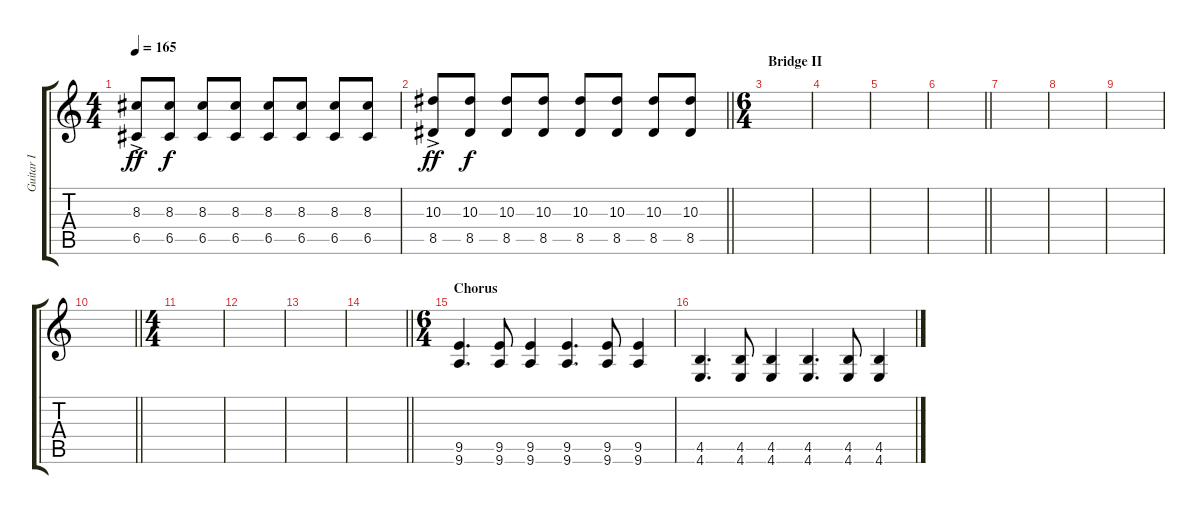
\track ("Guitar I" "Guitar I") {instrument distortionguitar}
\staff {score tabs}
\tuning (D4 A3 F3 C3 G2 C2) {hide}
\ts (4 4)
\tempo 165
\clef g2
\ks c
(8.3{ac} 6.5{ac}).8{dy ff} (8.3 6.5).8{dy f} (8.3 6.5).8 (8.3 6.5).8 (8.3 6.5).8 (8.3 6.5).8 (8.3 6.5).8 (8.3 6.5).8 |
\barLineRight lightlight
(10.3{ac} 8.5{ac}).8{dy ff} (10.3 8.5).8{dy f} (10.3 8.5).8 (10.3 8.5).8 (10.3 8.5).8 (10.3 8.5).8 (10.3 8.5).8 (10.3 8.5).8 |
\ts (6 4)
\section ("" "Bridge II")
|
|
|
\barLineRight lightlight
|
\section ("" "")
|
|
|
\barLineRight lightlight
|
\ts (4 4)
\section ("" "")
|
|
|
\barLineRight lightlight
|
\ts (6 4)
\section ("" "Chorus")
(9.5 9.6).4{d} (9.5 9.6).8 (9.5 9.6).4 (9.5 9.6).4{d} (9.5 9.6).8 (9.5 9.6).4 |
(4.5 4.6).4{d} (4.5 4.6).8 (4.5 4.6).4 (4.5 4.6).4{d} (4.5 4.6).8 (4.5 4.6).4
